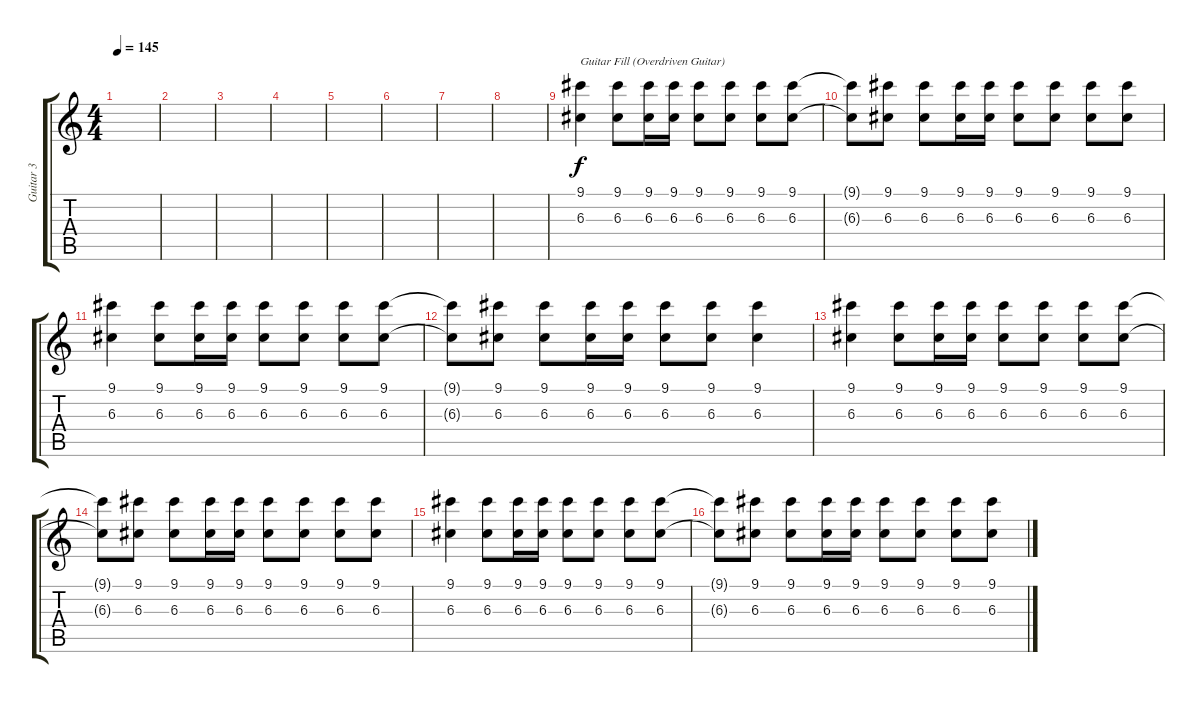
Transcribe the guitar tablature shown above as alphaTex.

\track ("Guitar 3" "Guitar 3") {instrument guitarharmonics}
\staff {score tabs}
\tuning (E4 B3 G3 D3 A2 E2) {hide}
\ts (4 4)
\tempo 145
\clef g2
\ks c
|
|
|
|
|
|
|
|
(9.1 6.3).4{txt "Guitar Fill (Overdriven Guitar)" volume 8 instrument overdrivenguitar} (9.1 6.3).8 (9.1 6.3).16 (9.1 6.3).16 (9.1 6.3).8 (9.1 6.3).8 (9.1 6.3).8 (9.1 6.3).8 |
(9.1{t} 6.3{t}).8 (9.1 6.3).8 (9.1 6.3).8 (9.1 6.3).16 (9.1 6.3).16 (9.1 6.3).8 (9.1 6.3).8 (9.1 6.3).8 (9.1 6.3).8 |
(9.1 6.3).4{volume 8 instrument overdrivenguitar} (9.1 6.3).8 (9.1 6.3).16 (9.1 6.3).16 (9.1 6.3).8 (9.1 6.3).8 (9.1 6.3).8 (9.1 6.3).8 |
(9.1{t} 6.3{t}).8 (9.1 6.3).8 (9.1 6.3).8 (9.1 6.3).16 (9.1 6.3).16 (9.1 6.3).8 (9.1 6.3).8 (9.1 6.3).4 |
(9.1 6.3).4{volume 8 instrument overdrivenguitar} (9.1 6.3).8 (9.1 6.3).16 (9.1 6.3).16 (9.1 6.3).8 (9.1 6.3).8 (9.1 6.3).8 (9.1 6.3).8 |
(9.1{t} 6.3{t}).8 (9.1 6.3).8 (9.1 6.3).8 (9.1 6.3).16 (9.1 6.3).16 (9.1 6.3).8 (9.1 6.3).8 (9.1 6.3).8 (9.1 6.3).8 |
(9.1 6.3).4{volume 8 instrument overdrivenguitar} (9.1 6.3).8 (9.1 6.3).16 (9.1 6.3).16 (9.1 6.3).8 (9.1 6.3).8 (9.1 6.3).8 (9.1 6.3).8 |
(9.1{t} 6.3{t}).8 (9.1 6.3).8 (9.1 6.3).8 (9.1 6.3).16 (9.1 6.3).16 (9.1 6.3).8 (9.1 6.3).8 (9.1 6.3).8 (9.1 6.3).8
